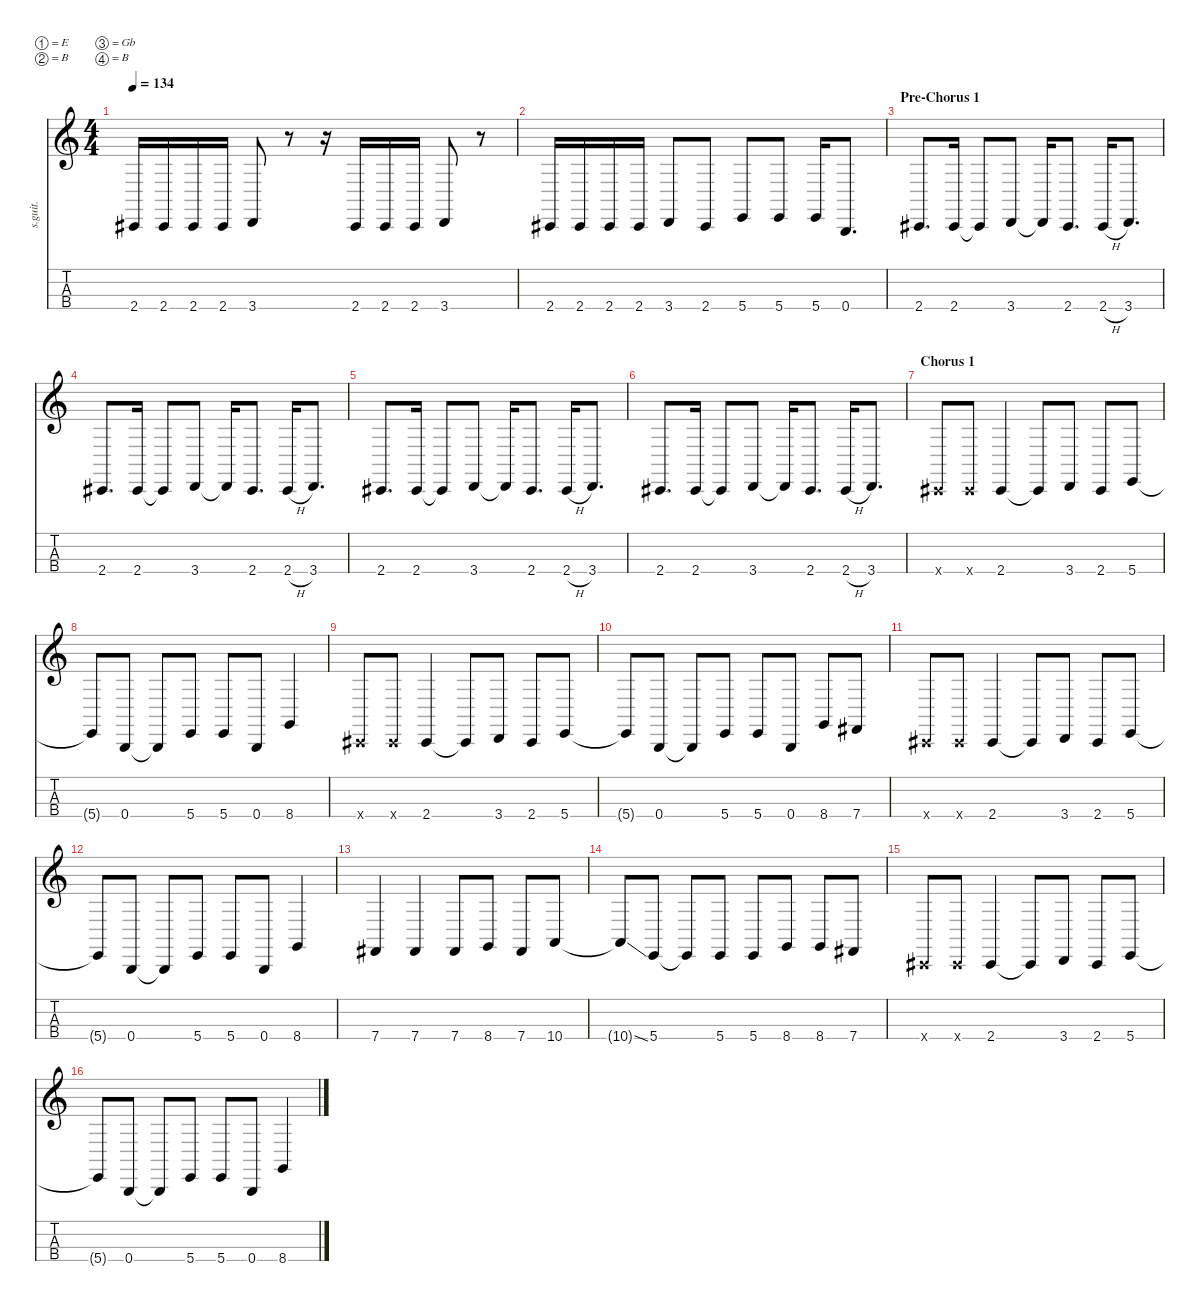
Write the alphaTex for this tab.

\defaultSystemsLayout 4
\hideDynamics
\bracketExtendMode nobrackets
\track ("Paul Gray RIP" "s.guit.") {instrument electricbasspick}
\staff {score tabs}
\tuning (E2 B1 Gb1 B0)
\ts (4 4)
\tempo 134
\clef g2
\ks c
2.4{acc #}.16{dy fff} 2.4{acc #}.16 2.4{acc #}.16 2.4{acc #}.16 3.4.8 r.8 r.16 2.4{acc #}.16 2.4{acc #}.16 2.4{acc #}.16 3.4.8 r.8 |
2.4{acc #}.16 2.4{acc #}.16 2.4{acc #}.16 2.4{acc #}.16 3.4.8 2.4{acc #}.8 5.4.8 5.4.8 5.4.16 0.4.8{d} |
\section ("" "Pre-Chorus 1")
2.4{acc #}.8{d} 2.4{acc #}.16 2.4{t acc #}.8 3.4.8 3.4{t}.16 2.4{acc #}.8{d} 2.4{h acc #}.16 3.4.8{d} |
2.4{acc #}.8{d} 2.4{acc #}.16 2.4{t acc #}.8 3.4.8 3.4{t}.16 2.4{acc #}.8{d} 2.4{h acc #}.16 3.4.8{d} |
2.4{acc #}.8{d} 2.4{acc #}.16 2.4{t acc #}.8 3.4.8 3.4{t}.16 2.4{acc #}.8{d} 2.4{h acc #}.16 3.4.8{d} |
2.4{acc #}.8{d} 2.4{acc #}.16 2.4{t acc #}.8 3.4.8 3.4{t}.16 2.4{acc #}.8{d} 2.4{h acc #}.16 3.4.8{d} |
\section ("" "Chorus 1")
2.4{x acc #}.8 2.4{x acc #}.8 2.4{acc #}.4 2.4{t acc #}.8 3.4.8 2.4{acc #}.8 5.4.8 |
5.4{t}.8 0.4.8 0.4{t}.8 5.4.8 5.4.8 0.4.8 8.4.4 |
2.4{x acc #}.8 2.4{x acc #}.8 2.4{acc #}.4 2.4{t acc #}.8 3.4.8 2.4{acc #}.8 5.4.8 |
5.4{t}.8 0.4.8 0.4{t}.8 5.4.8 5.4.8 0.4.8 8.4.8 7.4{acc #}.8 |
2.4{x acc #}.8 2.4{x acc #}.8 2.4{acc #}.4 2.4{t acc #}.8 3.4.8 2.4{acc #}.8 5.4.8 |
5.4{t}.8 0.4.8 0.4{t}.8 5.4.8 5.4.8 0.4.8 8.4.4 |
7.4{acc #}.4 7.4{acc #}.4 7.4{acc #}.8 8.4.8 7.4{acc #}.8 10.4.8 |
10.4{ss t}.8 5.4.8 5.4{t}.8 5.4.8 5.4.8 8.4.8 8.4.8 7.4{acc #}.8 |
2.4{x acc #}.8 2.4{x acc #}.8 2.4{acc #}.4 2.4{t acc #}.8 3.4.8 2.4{acc #}.8 5.4.8 |
5.4{t}.8 0.4.8 0.4{t}.8 5.4.8 5.4.8 0.4.8 8.4.4
